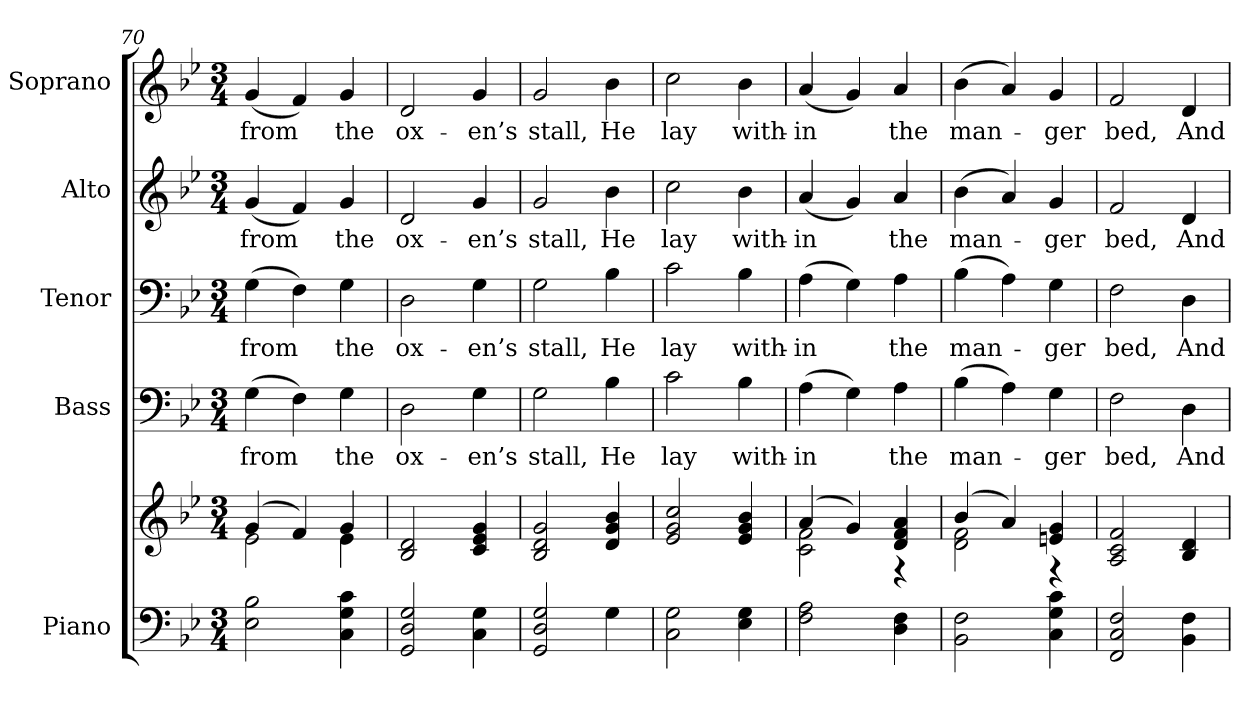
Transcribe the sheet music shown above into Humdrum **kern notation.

**kern	**kern	**kern	**text	**kern	**text	**kern	**text	**kern	**text
*part5	*part5	*part4	*part4	*part3	*part3	*part2	*part2	*part1	*part1
*staff6	*staff5	*staff4	*staff4	*staff3	*staff3	*staff2	*staff2	*staff1	*staff1
*I"Piano	*	*I"Bass	*	*I"Tenor	*	*I"Alto	*	*I"Soprano	*
*I'Pno.	*	*I'B.	*	*I'T.	*	*I'A.	*	*I'S.	*
!!LO:PB:g=z
*clefF4	*clefG2	*clefF4	*	*clefF4	*	*clefG2	*	*clefG2	*
*k[b-e-]	*k[b-e-]	*k[b-e-]	*	*k[b-e-]	*	*k[b-e-]	*	*k[b-e-]	*
*B-:	*B-:	*B-:	*	*B-:	*	*B-:	*	*B-:	*
*M3/4	*M3/4	*M3/4	*	*M3/4	*	*M3/4	*	*M3/4	*
=70	=70	=70	=70	=70	=70	=70	=70	=70	=70
*	*^	*	*	*	*	*	*	*	*
!	!	!	!	!LO:LY:b:color=#000000	!	!	!	!	!	!
!	!	!	!	!	!	!LO:LY:b:color=#000000	!	!	!	!
!	!	!	!	!	!	!	!	!LO:LY:b:color=#000000	!	!
!	!	!	!	!	!	!	!	!	!	!LO:LY:b:color=#000000
2E-i\ 2B-i	(4gi/	2e-i\	(4Gi\	from	(4Gi\	from	(4gi/	from	(4gi/	from
.	4fi/)	.	4Fi\)	.	4Fi\)	.	4fi/)	.	4fi/)	.
!	!	!	!	!LO:LY:b:color=#000000	!	!	!	!	!	!
!	!	!	!	!	!	!LO:LY:b:color=#000000	!	!	!	!
!	!	!	!	!	!	!	!	!LO:LY:b:color=#000000	!	!
!	!	!	!	!	!	!	!	!	!	!LO:LY:b:color=#000000
4Ci\ 4Gi 4ci	4gi/	4e-i\	4Gi\	the	4Gi\	the	4gi/	the	4gi/	the
*	*v	*v	*	*	*	*	*	*	*	*
=71	=71	=71	=71	=71	=71	=71	=71	=71	=71
*	*^	*	*	*	*	*	*	*	*
!	!	!	!	!LO:LY:b:color=#000000	!	!	!	!	!	!
*	*v	*v	*	*	*	*	*	*	*	*
*	*^	*	*	*	*	*	*	*	*
!	!	!	!	!	!	!LO:LY:b:color=#000000	!	!	!	!
*	*v	*v	*	*	*	*	*	*	*	*
*	*^	*	*	*	*	*	*	*	*
!	!	!	!	!	!	!	!	!LO:LY:b:color=#000000	!	!
*	*v	*v	*	*	*	*	*	*	*	*
*	*^	*	*	*	*	*	*	*	*
!	!	!	!	!	!	!	!	!	!	!LO:LY:b:color=#000000
*	*v	*v	*	*	*	*	*	*	*	*
2GGi/ 2Di 2Gi	2B-i/ 2di	2Di\	ox-	2Di\	ox-	2di/	ox-	2di/	ox-
!	!	!	!LO:LY:b:color=#000000	!	!	!	!	!	!
!	!	!	!	!	!LO:LY:b:color=#000000	!	!	!	!
!	!	!	!	!	!	!	!LO:LY:b:color=#000000	!	!
!	!	!	!	!	!	!	!	!	!LO:LY:b:color=#000000
4Ci\ 4Gi	4ci/ 4e-i 4gi	4Gi\	-en’s	4Gi\	-en’s	4gi/	-en’s	4gi/	-en’s
=72	=72	=72	=72	=72	=72	=72	=72	=72	=72
!	!	!	!LO:LY:b:color=#000000	!	!	!	!	!	!
!	!	!	!	!	!LO:LY:b:color=#000000	!	!	!	!
!	!	!	!	!	!	!	!LO:LY:b:color=#000000	!	!
!	!	!	!	!	!	!	!	!	!LO:LY:b:color=#000000
2GGi/ 2Di 2Gi	2B-i/ 2di 2gi	2Gi\	stall,	2Gi\	stall,	2gi/	stall,	2gi/	stall,
!	!	!	!LO:LY:b:color=#000000	!	!	!	!	!	!
!	!	!	!	!	!LO:LY:b:color=#000000	!	!	!	!
!	!	!	!	!	!	!	!LO:LY:b:color=#000000	!	!
!	!	!	!	!	!	!	!	!	!LO:LY:b:color=#000000
4Gi\	4di/ 4gi 4b-i	4B-i\	He	4B-i\	He	4b-i\	He	4b-i\	He
!!LO:PB:g=z
=73	=73	=73	=73	=73	=73	=73	=73	=73	=73
!	!	!	!LO:LY:b:color=#000000	!	!	!	!	!	!
!	!	!	!	!	!LO:LY:b:color=#000000	!	!	!	!
!	!	!	!	!	!	!	!LO:LY:b:color=#000000	!	!
!	!	!	!	!	!	!	!	!	!LO:LY:b:color=#000000
2Ci\ 2Gi	2e-i/ 2gi 2cci	2ci\	lay	2ci\	lay	2cci\	lay	2cci\	lay
!	!	!	!LO:LY:b:color=#000000	!	!	!	!	!	!
!	!	!	!	!	!LO:LY:b:color=#000000	!	!	!	!
!	!	!	!	!	!	!	!LO:LY:b:color=#000000	!	!
!	!	!	!	!	!	!	!	!	!LO:LY:b:color=#000000
4E-i\ 4Gi	4e-i/ 4gi 4b-i	4B-i\	with-	4B-i\	with-	4b-i\	with-	4b-i\	with-
=74	=74	=74	=74	=74	=74	=74	=74	=74	=74
*	*^	*	*	*	*	*	*	*	*
!	!	!	!	!LO:LY:b:color=#000000	!	!	!	!	!	!
!	!	!	!	!	!	!LO:LY:b:color=#000000	!	!	!	!
!	!	!	!	!	!	!	!	!LO:LY:b:color=#000000	!	!
!	!	!	!	!	!	!	!	!	!	!LO:LY:b:color=#000000
2Fi\ 2Ai	(4ai/	2ci\ 2fi	(4Ai\	-in	(4Ai\	-in	(4ai/	-in	(4ai/	-in
.	4gi/)	.	4Gi\)	.	4Gi\)	.	4gi/)	.	4gi/)	.
!	!	!	!	!LO:LY:b:color=#000000	!	!	!	!	!	!
!	!	!	!	!	!	!LO:LY:b:color=#000000	!	!	!	!
!	!	!	!	!	!	!	!	!LO:LY:b:color=#000000	!	!
!	!	!	!	!	!	!	!	!	!	!LO:LY:b:color=#000000
4Di\ 4Fi	4di/ 4fi 4ai	4r	4Ai\	the	4Ai\	the	4ai/	the	4ai/	the
=75	=75	=75	=75	=75	=75	=75	=75	=75	=75	=75
!	!	!	!	!LO:LY:b:color=#000000	!	!	!	!	!	!
!	!	!	!	!	!	!LO:LY:b:color=#000000	!	!	!	!
!	!	!	!	!	!	!	!	!LO:LY:b:color=#000000	!	!
!	!	!	!	!	!	!	!	!	!	!LO:LY:b:color=#000000
2BB-i\ 2Fi	(4b-i/	2di\ 2fi	(4B-i\	man-	(4B-i\	man-	(4b-i\	man-	(4b-i\	man-
.	4ai/)	.	4Ai\)	.	4Ai\)	.	4ai/)	.	4ai/)	.
!	!	!	!	!LO:LY:b:color=#000000	!	!	!	!	!	!
!	!	!	!	!	!	!LO:LY:b:color=#000000	!	!	!	!
!	!	!	!	!	!	!	!	!LO:LY:b:color=#000000	!	!
!	!	!	!	!	!	!	!	!	!	!LO:LY:b:color=#000000
4Ci\ 4Gi 4ci	4eni/ 4gi	4r	4Gi\	-ger	4Gi\	-ger	4gi/	-ger	4gi/	-ger
*	*v	*v	*	*	*	*	*	*	*	*
!!LO:PB:g=z
=76	=76	=76	=76	=76	=76	=76	=76	=76	=76
*	*^	*	*	*	*	*	*	*	*
!	!	!	!	!LO:LY:b:color=#000000	!	!	!	!	!	!
*	*v	*v	*	*	*	*	*	*	*	*
*	*^	*	*	*	*	*	*	*	*
!	!	!	!	!	!	!LO:LY:b:color=#000000	!	!	!	!
*	*v	*v	*	*	*	*	*	*	*	*
*	*^	*	*	*	*	*	*	*	*
!	!	!	!	!	!	!	!	!LO:LY:b:color=#000000	!	!
*	*v	*v	*	*	*	*	*	*	*	*
*	*^	*	*	*	*	*	*	*	*
!	!	!	!	!	!	!	!	!	!	!LO:LY:b:color=#000000
*	*v	*v	*	*	*	*	*	*	*	*
2FFi/ 2Ci 2Fi	2Ai/ 2ci 2fi	2Fi\	bed,	2Fi\	bed,	2fi/	bed,	2fi/	bed,
!	!	!	!LO:LY:b:color=#000000	!	!	!	!	!	!
!	!	!	!	!	!LO:LY:b:color=#000000	!	!	!	!
!	!	!	!	!	!	!	!LO:LY:b:color=#000000	!	!
!	!	!	!	!	!	!	!	!	!LO:LY:b:color=#000000
4BB-i\ 4Fi	4B-i/ 4di	4Di\	And	4Di\	And	4di/	And	4di/	And
=	=	=	=	=	=	=	=	=	=
*-	*-	*-	*-	*-	*-	*-	*-	*-	*-
